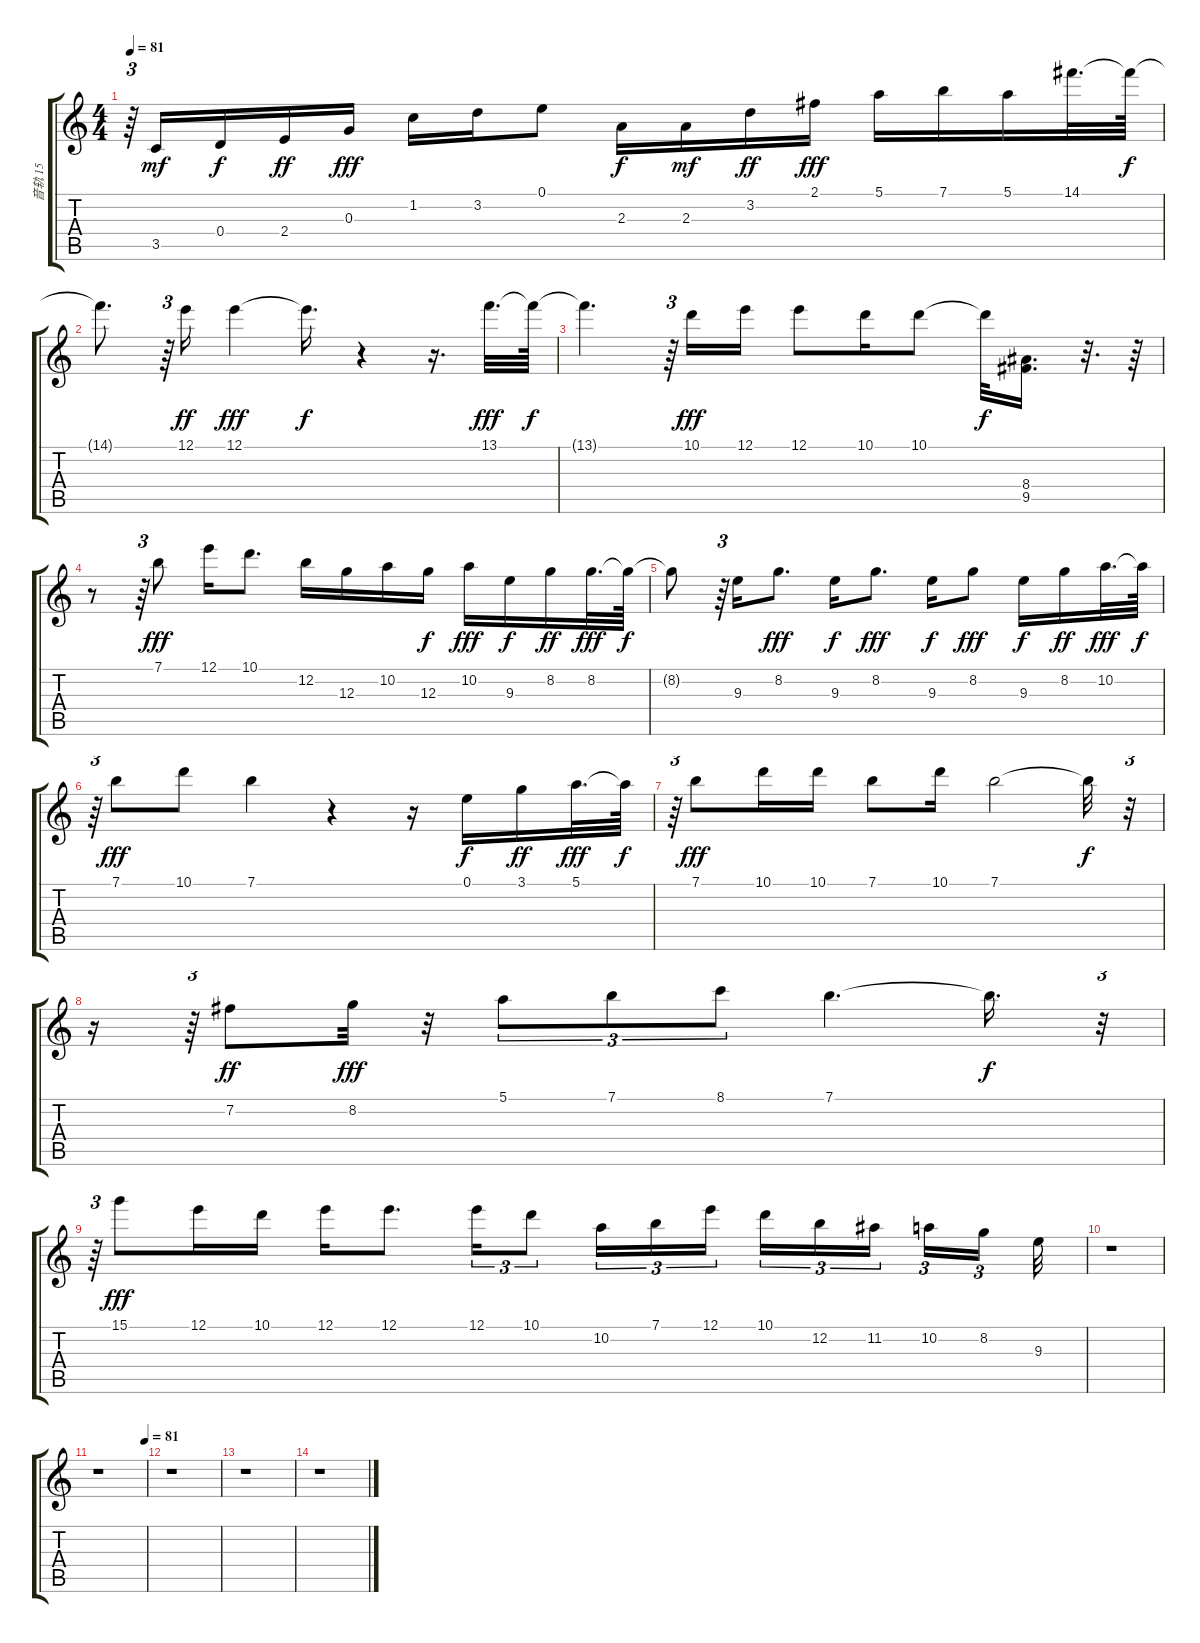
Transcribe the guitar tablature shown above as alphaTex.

\track ("音轨 15" "音轨 15") {instrument overdrivenguitar}
\staff {score tabs}
\tuning (E4 B3 G3 D3 A2 E2) {hide}
\ts (4 4)
\tempo 81
\clef g2
\ks c
r.64{tu (3 2) dy f} 3.5.16{dy mf} 0.4.16{dy f} 2.4.16{dy ff} 0.3.16{dy fff} 1.2.16 3.2.16 0.1.8 2.3.16{dy f} 2.3.16{dy mf} 3.2.16{dy ff} 2.1.16{dy fff} 5.1.16 7.1.16 5.1.16 14.1.32{d} 14.1{t}.64{dy f} |
14.1{t}.8{d} r.64{tu (3 2)} 12.1.16{dy ff} 12.1.4{dy fff} 12.1{t}.16{d dy f} r.4 r.16{d} 13.1.32{d dy fff} 13.1{t}.64{dy f} |
13.1{t}.4{d} r.64{tu (3 2)} 10.1.16{dy fff} 12.1.16 12.1.8 10.1.16 10.1.8 10.1{t}.32{dy f} (8.4 9.5).16{d} r.32{d} r.64 |
r.8 r.64{tu (3 2)} 7.1.8{dy fff} 12.1.16 10.1.8{d} 12.2.16 12.3.16 10.2.16 12.3.16{dy f} 10.2.16{dy fff} 9.3.16{dy f} 8.2.16{dy ff} 8.2.32{d dy fff} 8.2{t}.64{dy f} |
8.2{t}.8 r.64{tu (3 2)} 9.3.16 8.2.8{d dy fff} 9.3.16{dy f} 8.2.8{d dy fff} 9.3.16{dy f} 8.2.8{dy fff} 9.3.16{dy f} 8.2.16{dy ff} 10.2.32{d dy fff} 10.2{t}.64{dy f} |
r.64{tu (3 2)} 7.1.8{dy fff} 10.1.8 7.1.4 r.4 r.16 0.1.16{dy f} 3.1.16{dy ff} 5.1.32{d dy fff} 5.1{t}.64{dy f} |
r.64{tu (3 2)} 7.1.8{dy fff} 10.1.16 10.1.16 7.1.8 10.1.16 7.1.2 7.1{t}.32{dy f} r.32{tu (3 2)} |
r.16 r.64{tu (3 2)} 7.2.8{dy ff} 8.2.32{dy fff} r.32 5.1.8{tu (3 2)} 7.1.8{tu (3 2)} 8.1.8{tu (3 2)} 7.1.4{d} 7.1{t}.16{d dy f} r.32{tu (3 2)} |
r.64{tu (3 2)} 15.1.8{dy fff} 12.1.16 10.1.16 12.1.16 12.1.8{d} 12.1.16{tu (3 2)} 10.1.8{tu (3 2)} 10.2.16{tu (3 2)} 7.1.16{tu (3 2)} 12.1.16{tu (3 2)} 10.1.16{tu (3 2)} 12.2.16{tu (3 2)} 11.2.16{tu (3 2) beam splitsecondary} 10.2.16{tu (3 2)} 8.2.16{tu (3 2) beam splitsecondary} 9.3.32 |
r.1 |
\tempo (81 0.9791666666666666)
r.1 |
r.1 |
r.1 |
r.1
